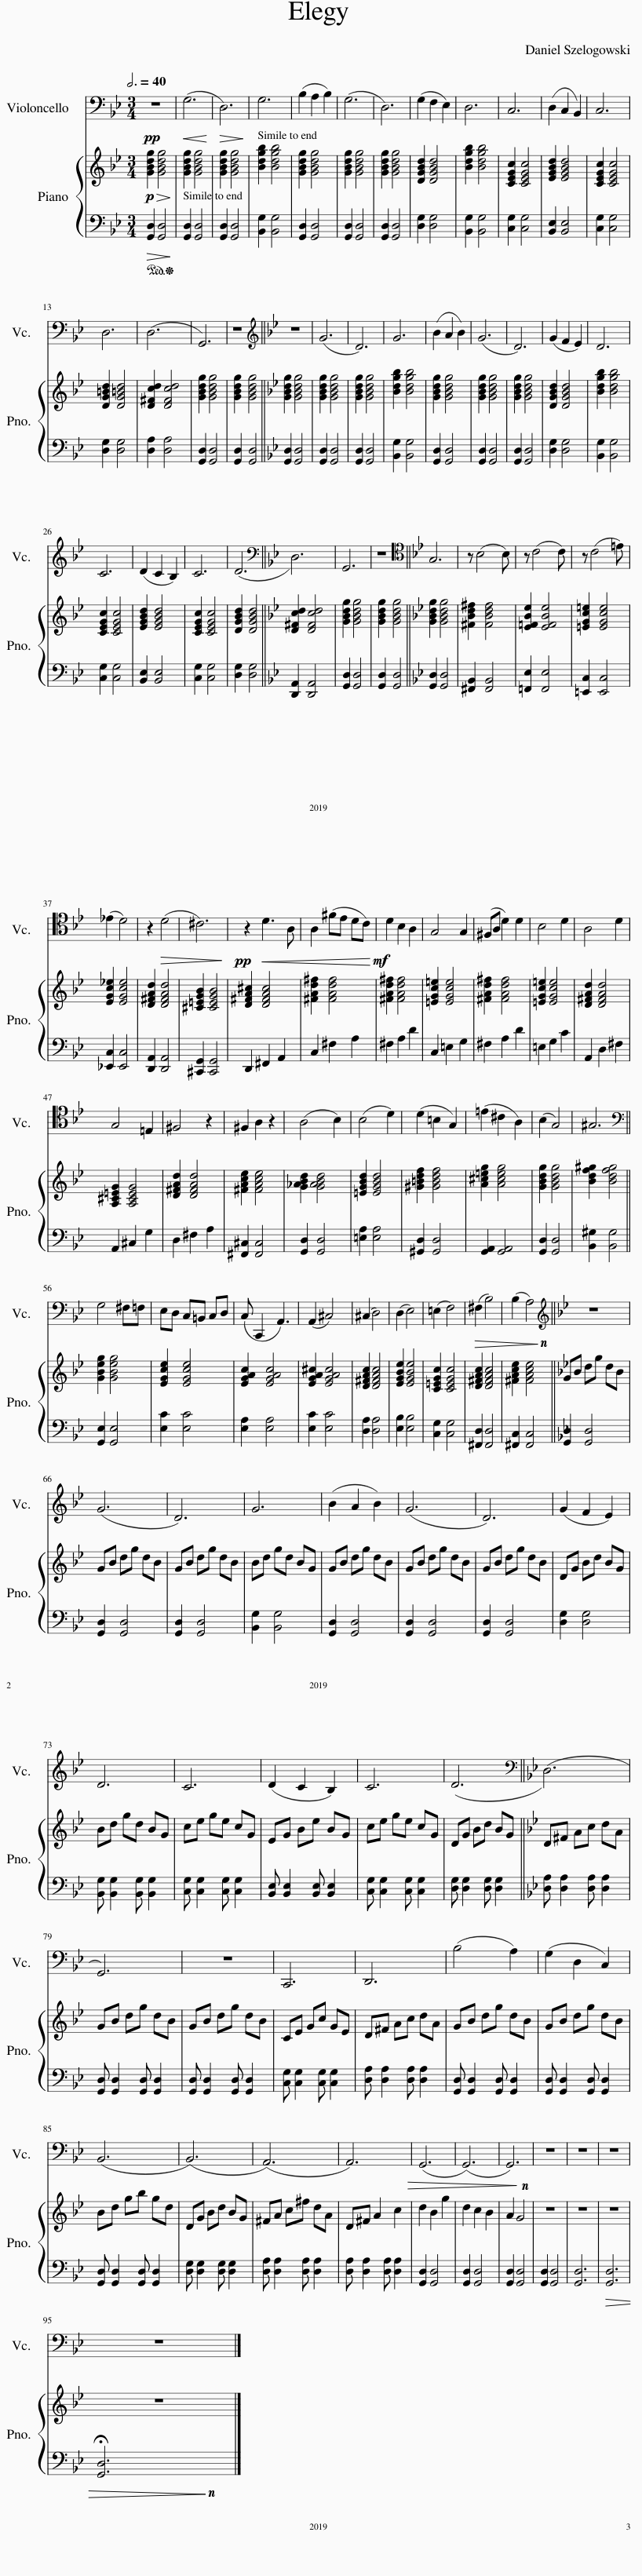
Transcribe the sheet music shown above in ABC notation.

X:1
%%score 1 { 2 | 3 }
L:1/8
Q:3/4=40
M:3/4
I:linebreak $
K:Bb
V:1 bass
V:2 treble
V:3 bass
V:1
!pp! z6 |!<(! (G,6!<)! |!>(! D,6)!>)! | G,6 | (B,2 A,2 B,2) | %5
 (G,6 | D,6) | (G,2 F,2 E,2) | D,6 | C,6 | %10
 (D,2 C,2 B,,2) | C,6 |$ D,6 | (D,6 | G,,6) | %15
 z6 ||[K:Bb][K:treble] z6 | (G6 | D6) | G6 | %20
 (B2 A2 B2) | (G6 | D6) | (G2 F2 E2) | D6 |$ %25
 C6 | (D2 C2 B,2) | C6 | (D6 ||[K:Bb][K:bass] D,6) | %30
 G,,6 | z6 ||[K:Bb][K:tenor] G,6 | z (B,4 B,) | z (C4 C) | %35
 z (C4 =E) |$ (_E2 D4) | z2!>(! (D4 | ^C6)!>)! |!pp! z2!<(! D3 A, | %40
 A,2 (^FE DC)!<)! |!mf! D2 B,2 A,2 | G,4 G,2 | (^F,A, D2) D2 | B,4 D2 | %45
 A,4 D2 |$ G,4 =E,2 | ^F,4 z2 | ^F,2 A,2 z2 | (A,4 B,2) | %50
 (B,4 D2) | (D2 =B,2 G,2) | (=E2 ^C2 A,2) | (B,2 G,4) | ^G,6 ||$ %55
[K:Bb][K:bass] G,4 ^F,=F, | E,D, C,=B,, C,D, | (C, (C,,2) A,,3) | (A,,2 ^C,4) | ((^C,2 D,4)) | %60
 (D,2 E,4) | (=E,2 F,4) |!>(! (^F,2 B,4) | (B,2 A,4)!>)! ||[K:Bb][K:treble] z6 |$ %65
 (G6 | D6) | G6 | (B2 A2 B2) | (G6 | %70
 D6) | (G2 F2 E2) |$ D6 | C6 | (D2 C2 B,2) | %75
 C6 | (D6 ||[K:Bb][K:bass] (D,6) |$ G,,6) | z6 | %80
 C,,6 | D,,6 | (B,4 A,2) | (G,2 D,2 C,2) |$ (B,,6 | %85
 (B,,6) | (A,,6) | A,,6) |!>(! (G,,6 | (G,,6) | %90
 G,,6)!>)! | z6 | z6 | z6 |$ z6 |] %95
V:2
!p!!>(! [GBdg]2 [GBdg]4!>)! | [GBdg]2 [GBdg]4 | [GBdg]2 [GBdg]4 | [Bdgb]2 [Bdgb]4 | [GBdg]2 [GBdg]4 | %5
 [GBdg]2 [GBdg]4 | [GBdg]2 [GBdg]4 | [DGBd]2 [DGBd]4 | [Bdgb]2 [Bdgb]4 | [CEGc]2 [CEGc]4 | %10
 [EGBd]2 [EGBd]4 | [CEGc]2 [CEGc]4 |$ [DG=Bd]2 [DG=Bd]4 | [D^Fcd]2 [DFcd]4 | [GBdg]2 [GBdg]4 | %15
 [GBdg]2 [GBdg]4 ||[K:Bb] [GBdg]2 [GBdg]4 | [GBdg]2 [GBdg]4 | [GBdg]2 [GBdg]4 | [Bdgb]2 [Bdgb]4 | %20
 [GBdg]2 [GBdg]4 | [GBdg]2 [GBdg]4 | [GBdg]2 [GBdg]4 | [DGBd]2 [DGBd]4 | [Bdgb]2 [Bdgb]4 |$ %25
 [CEGc]2 [CEGc]4 | [EGBd]2 [EGBd]4 | [CEGc]2 [CEGc]4 | [DGBd]2 [DGBd]4 ||[K:Bb] [D^Fcd]2 [DFcd]4 | %30
 [GBdg]2 [GBdg]4 | [GBdg]2 [GBdg]4 ||[K:Bb] [GBdg]2 [GBdg]4 | [^FBd^f]2 [FBdf]4 | [E=FBe]2 [EFBe]4 | %35
 [=EGc=e]2 [EGce]4 |$ [EGc_e]2 [EGce]4 | [D^FAd]2 [DFAd]4 | [^C=EGB]2 [CEGB]4 | [D^FA^c]2 [DFAc]4!f! | %40
 [^FAd^f]2 [FAdf]4 | [^FAd^f]2 [FAdf]4 | [=EGc=e]2 [EGce]4 | [^FAd^f]2 [FAdf]4 | [=EGc=e]2 [EGce]4 | %45
 [D^FAd]2 [DFAd]4 |$ [A,^C=EG]2 [A,CEG]4 | [D^FAd]2 [DFAd]4 | [^FAce]2 [FAce]4 | [G_ABd]2 [GABd]4 | %50
 [=EGBd]2 [EGBd]4 | [^G=Bdf]2 [GBdf]4 | [A^c=eg]2 [Aceg]4 | [GBdg]2 [GBdg]4 | [Bdf^g]2 [Bdfg]4 ||$ %55
[K:Bb] [GBeg]2 [GBeg]4 | [EGce]2 [EGce]4 | [EGAc]2 [EGAc]4 | [EGA^c]2 [EGAc]4 | [D^FAc]2 [DFAc]4 | %60
 [EGBe]2 [EGBe]4 | [C=EGc]2 [CEGc]4 | [D^FAc]2 [DFAc]4 | [^FAce]2 [FAce]4 ||[K:Bb] GB dg dB |$ %65
!mp! GB dg dB | GB dg dB | Bd gd BG | GB dg dB | GB dg dB | %70
 GB dg dB | DG Bd BG |$ Bd gd BG | ce ge cG | EG Be BG | %75
 ce ge cG | DG Bd BG ||[K:Bb] D^F Ac dA |$ GB dg dB | GB dg dB | %80
 CE Gc GE | D^F Ac dA | GB dg dB | GB dg dB |$ Bd gb gd | %85
 DG Bd BG | ^FA c^f dA | D^F A2 c2 | d2 B2 g2 | d2 c2 B2 | %90
 A2 G4 | z6 | z6 | z6 |$ z6 |] %95
V:3
!>(!!ped! [G,,D,]2 [G,,D,]4!>)!!ped-up! | [G,,D,]2 [G,,D,]4 | [G,,D,]2 [G,,D,]4 | [B,,G,]2 [B,,G,]4 | [G,,D,]2 [G,,D,]4 | %5
 [G,,D,]2 [G,,D,]4 | [G,,D,]2 [G,,D,]4 | [D,G,]2 [D,G,]4 | [B,,G,]2 [B,,G,]4 | [C,G,]2 [C,G,]4 | %10
 [B,,E,]2 [B,,E,]4 | [C,G,]2 [C,G,]4 |$ [D,G,]2 [D,G,]4 | [D,A,]2 [D,A,]4 | [G,,D,]2 [G,,D,]4 | %15
 [G,,D,]2 [G,,D,]4 ||[K:Bb] [G,,D,]2 [G,,D,]4 | [G,,D,]2 [G,,D,]4 | [G,,D,]2 [G,,D,]4 | [B,,G,]2 [B,,G,]4 | %20
 [G,,D,]2 [G,,D,]4 | [G,,D,]2 [G,,D,]4 | [G,,D,]2 [G,,D,]4 | [D,G,]2 [D,G,]4 | [B,,G,]2 [B,,G,]4 |$ %25
 [C,G,]2 [C,G,]4 | [B,,E,]2 [B,,E,]4 | [C,G,]2 [C,G,]4 | [D,G,]2 [D,G,]4 ||[K:Bb] [D,,A,,]2 [D,,A,,]4 | %30
 [G,,D,]2 [G,,D,]4 | [G,,D,]2 [G,,D,]4 ||[K:Bb] [G,,D,]2 [G,,D,]4 | [^F,,B,,]2 [F,,B,,]4 | [=F,,E,]2 [F,,E,]4 | %35
 [=E,,C,]2 [E,,C,]4 |$ [_E,,C,]2 [E,,C,]4 | [D,,A,,]2 [D,,A,,]4 | [^C,,G,,]2 [C,,G,,]4 | D,,2 ^F,,2 A,,2 | %40
 C,2 ^F,2 A,2 | ^F,2 A,2 D2 | C,2 =E,2 G,2 | ^F,2 A,2 D2 | =E,2 G,2 C2 | %45
 A,,2 D,2 ^F,2 |$ A,,2 ^C,2 G,2 | D,2 ^F,2 A,2 | [^F,,^C,]2 [F,,C,]4 | [G,,D,]2 [G,,D,]4 | %50
 [=E,A,]2 [E,A,]4 | [^G,,D,]2 [G,,D,]4 | [G,,A,,]2 [G,,A,,]4 | [G,,D,]2 [G,,D,]4 | [B,,^G,]2 [B,,G,]4 ||$ %55
[K:Bb] [G,,E,]2 [G,,E,]4 | [E,C]2 [E,C]4 | [E,A,]2 [E,A,]4 | [E,C]2 [E,C]4 | [D,A,]2 [D,A,]4 | %60
 [E,B,]2 [E,B,]4 | [C,G,]2 [C,G,]4 | [^F,,D,]2 [F,,D,]4 | [^F,,C,]2 [F,,C,]4 ||[K:Bb] [G,,D,]2 [G,,D,]4 |$ %65
 [G,,D,]2 [G,,D,]4 | [G,,D,]2 [G,,D,]4 | [B,,G,]2 [B,,G,]4 | [G,,D,]2 [G,,D,]4 | [G,,D,]2 [G,,D,]4 | %70
 [G,,D,]2 [G,,D,]4 | [D,G,]2 [D,G,]4 |$ [B,,G,]!p! [B,,G,]2 [B,,G,] [B,,G,]2 | [C,G,] [C,G,]2 [C,G,] [C,G,]2 | [B,,E,] [B,,E,]2 [B,,E,] [B,,E,]2 | %75
 [C,G,] [C,G,]2 [C,G,] [C,G,]2 | [D,G,] [D,G,]2 [D,G,] [D,G,]2 ||[K:Bb] [D,A,] [D,A,]2 [D,A,] [D,A,]2 |$ [G,,D,] [G,,D,]2 [G,,D,] [G,,D,]2 | [G,,D,] [G,,D,]2 [G,,D,] [G,,D,]2 | %80
 [C,G,] [C,G,]2 [C,G,] [C,G,]2 | [D,A,] [D,A,]2 [D,A,] [D,A,]2 | [G,,D,] [G,,D,]2 [G,,D,] [G,,D,]2 | [G,,D,] [G,,D,]2 [G,,D,] [G,,D,]2 |$ [G,,D,] [G,,D,]2 [G,,D,] [G,,D,]2 | %85
 [D,G,] [D,G,]2 [D,G,] [D,G,]2 | [D,A,] [D,A,]2 [D,A,] [D,A,]2 | [D,A,] [D,A,]2 [D,A,] [D,A,]2 | [G,,D,]2 [G,,D,]4 | [G,,D,]2 [G,,D,]4 | %90
 [G,,D,]2 [G,,D,]4 | [G,,D,]2 [G,,D,]4 | [G,,D,]6 |!>(! [G,,D,]6 |$ !fermata![G,,D,]6!>)! |] %95
